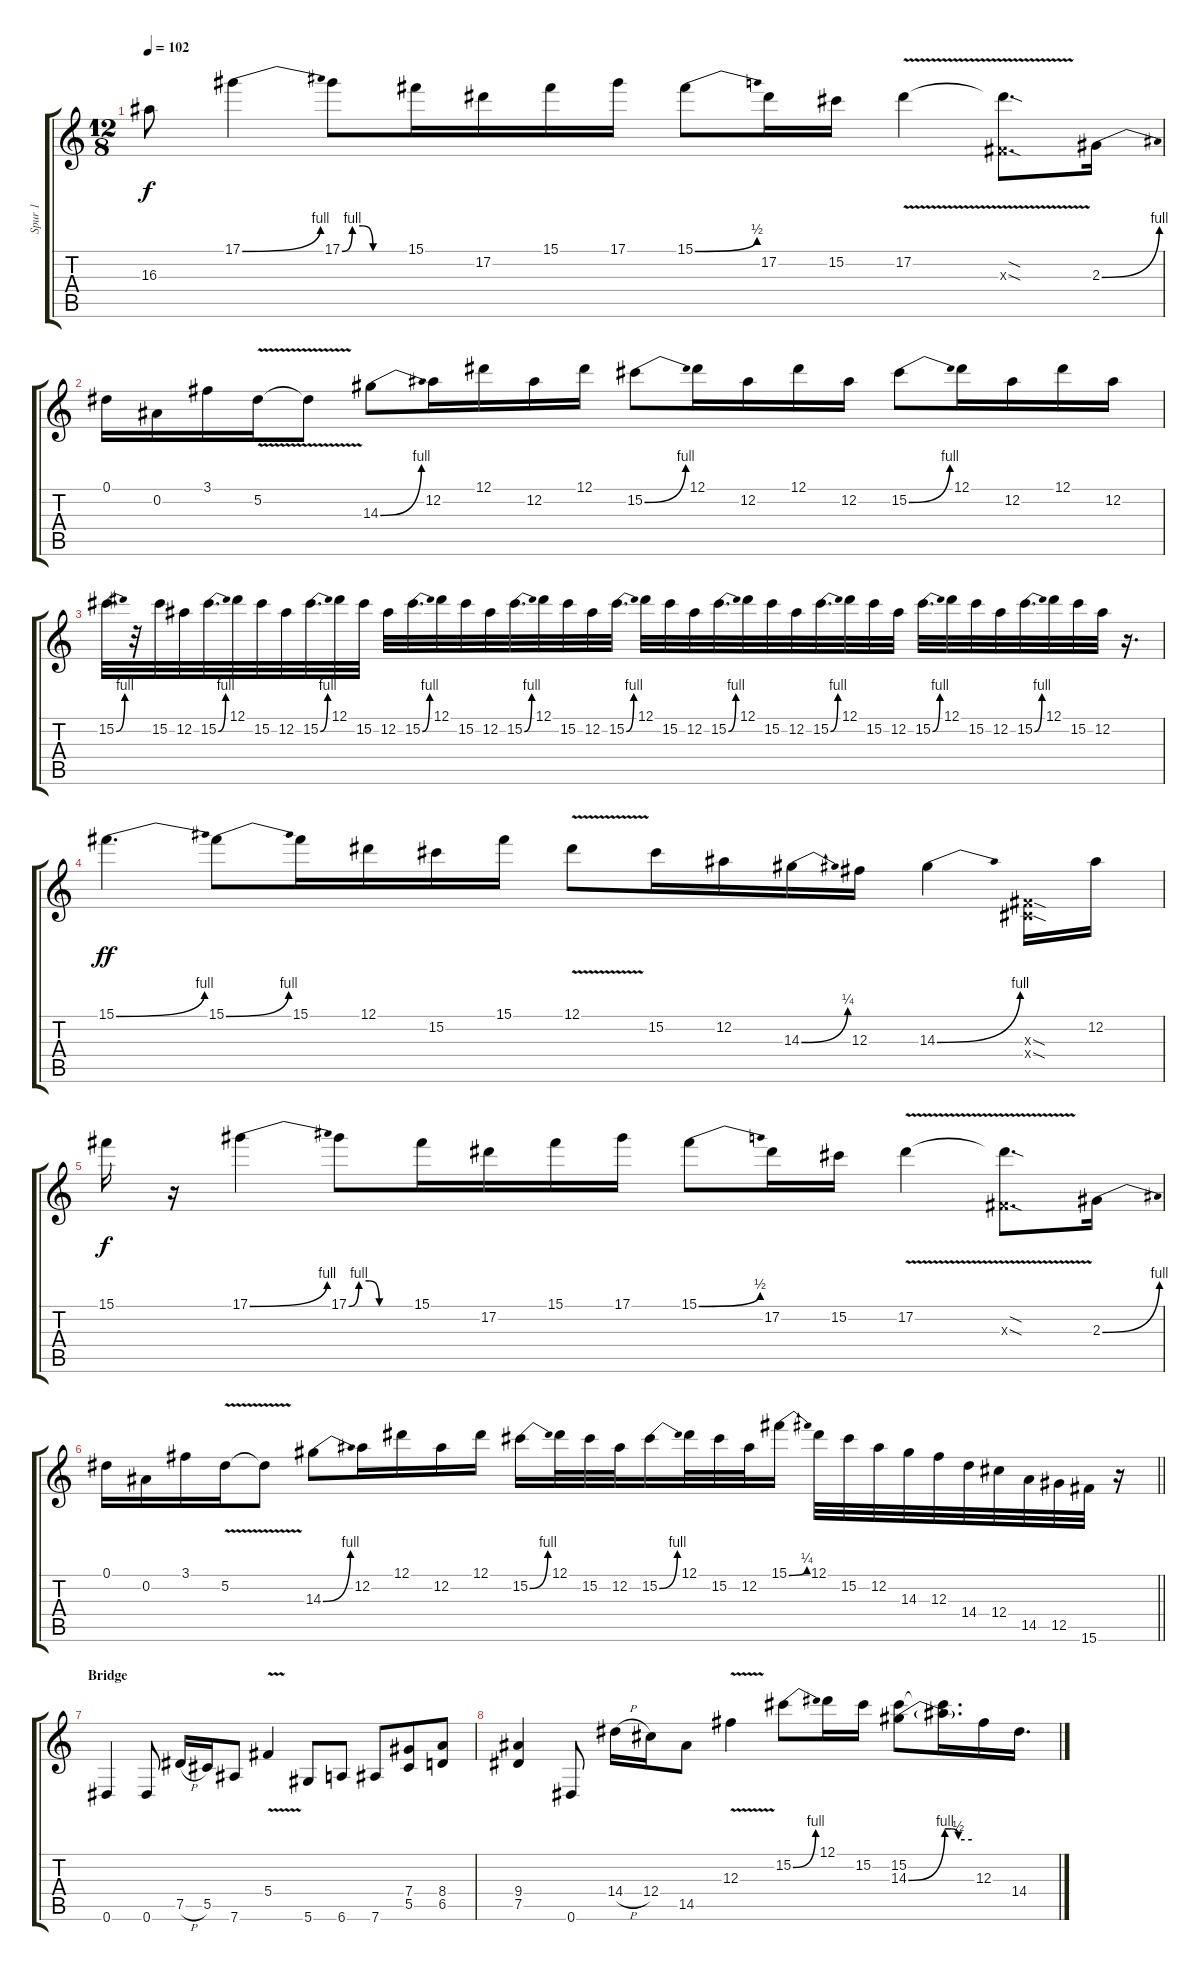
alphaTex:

\track ("Spur 1" "Spur 1") {instrument overdrivenguitar}
\staff {score tabs}
\tuning (Eb4 Bb3 Gb3 Db3 Ab2 Eb2) {hide}
\ts (12 8)
\tempo 102
\clef g2
\ks c
16.3.8{dy f} 17.1{be (bend 0 0 60 4)}.4 17.1{be (custom 0 0 10 4 20 4 30 0 60 0)}.8 15.1.16 17.2.16 15.1.16 17.1.16 15.1{be (bend 0 0 60 2)}.8 17.2.16 15.2.16 17.2{v}.4 (17.2{sod t} 0.3{sod x}).8{d} 2.3{be (bend 0 0 60 4)}.16 |
0.1.16 0.2.16 3.1.16 5.2{v}.16 5.2{t}.8 14.3{be (bend 0 0 60 4)}.8 12.2.16 12.1.16 12.2.16 12.1.16 15.2{be (bend 0 0 60 4)}.8 12.1.16 12.2.16 12.1.16 12.2.16 15.2{be (bend 0 0 60 4)}.8 12.1.16 12.2.16 12.1.16 12.2.16 |
15.2{be (bend 0 0 60 4)}.32{d} r.32 15.2.32 12.2.32 15.2{be (bend 0 0 60 4)}.32{d} 12.1.32 15.2.32 12.2.32 15.2{be (bend 0 0 60 4)}.32{d} 12.1.32 15.2.32 12.2.32 15.2{be (bend 0 0 60 4)}.32{d} 12.1.32 15.2.32 12.2.32 15.2{be (bend 0 0 60 4)}.32{d} 12.1.32 15.2.32 12.2.32 15.2{be (bend 0 0 60 4)}.32{d} 12.1.32 15.2.32 12.2.32 15.2{be (bend 0 0 60 4)}.32{d} 12.1.32 15.2.32 12.2.32 15.2{be (bend 0 0 60 4)}.32{d} 12.1.32 15.2.32 12.2.32 15.2{be (bend 0 0 60 4)}.32{d} 12.1.32 15.2.32 12.2.32 15.2{be (bend 0 0 60 4)}.32{d} 12.1.32 15.2.32 12.2.32 r.16{d} |
15.1{be (bend 0 0 60 4)}.4{d dy ff} 15.1{be (bend 0 0 60 4)}.8 15.1.16 12.1.16 15.2.16 15.1.16 12.1{v}.8 15.2.16 12.2.16 14.3{be (bend 0 0 60 1)}.16 12.3.16 14.3{be (bend 0 0 60 4)}.4 (0.3{sod x} 0.4{sod x}).16 12.2.16 |
15.1.16{dy f} r.16 17.1{be (bend 0 0 60 4)}.4 17.1{be (custom 0 0 10 4 20 4 30 0 60 0)}.8 15.1.16 17.2.16 15.1.16 17.1.16 15.1{be (bend 0 0 60 2)}.8 17.2.16 15.2.16 17.2{v}.4 (17.2{sod t} 0.3{sod x}).8{d} 2.3{be (bend 0 0 60 4)}.16 |
\barLineRight lightlight
0.1.16 0.2.16 3.1.16 5.2{v}.16 5.2{t}.8 14.3{be (bend 0 0 60 4)}.8 12.2.16 12.1.16 12.2.16 12.1.16 15.2{be (bend 0 0 60 4)}.16 12.1.32 15.2.32 12.2.32 15.2{be (bend 0 0 60 4)}.16 12.1.32 15.2.32 12.2.32 15.1{be (bend 0 0 60 1)}.16 12.1.32 15.2.32 12.2.32 14.3.32 12.3.32 14.4.32 12.4.32 14.5.32 12.5.32 15.6.32 r.16 |
\section ("" "Bridge")
0.6.4 0.6.8 7.5{h}.16 5.5.16 7.6.8 5.4{v}.4 5.6.8 6.6.8 7.6.8 (7.4 5.5).8 (8.4 6.5).8 |
(9.4 7.5).4 0.6.8 14.4{h}.16 12.4.16 14.5.8 12.3{v}.4 15.2{be (bend 0 0 60 4)}.8 12.1.16 15.2.16 (15.2 14.3{be (bend 0 0 60 4)}).8 (15.2{t} 14.3{be (custom 0 4 15 4 30 2 60 2) t}).16{d} 12.3.16 14.4.16{d}
